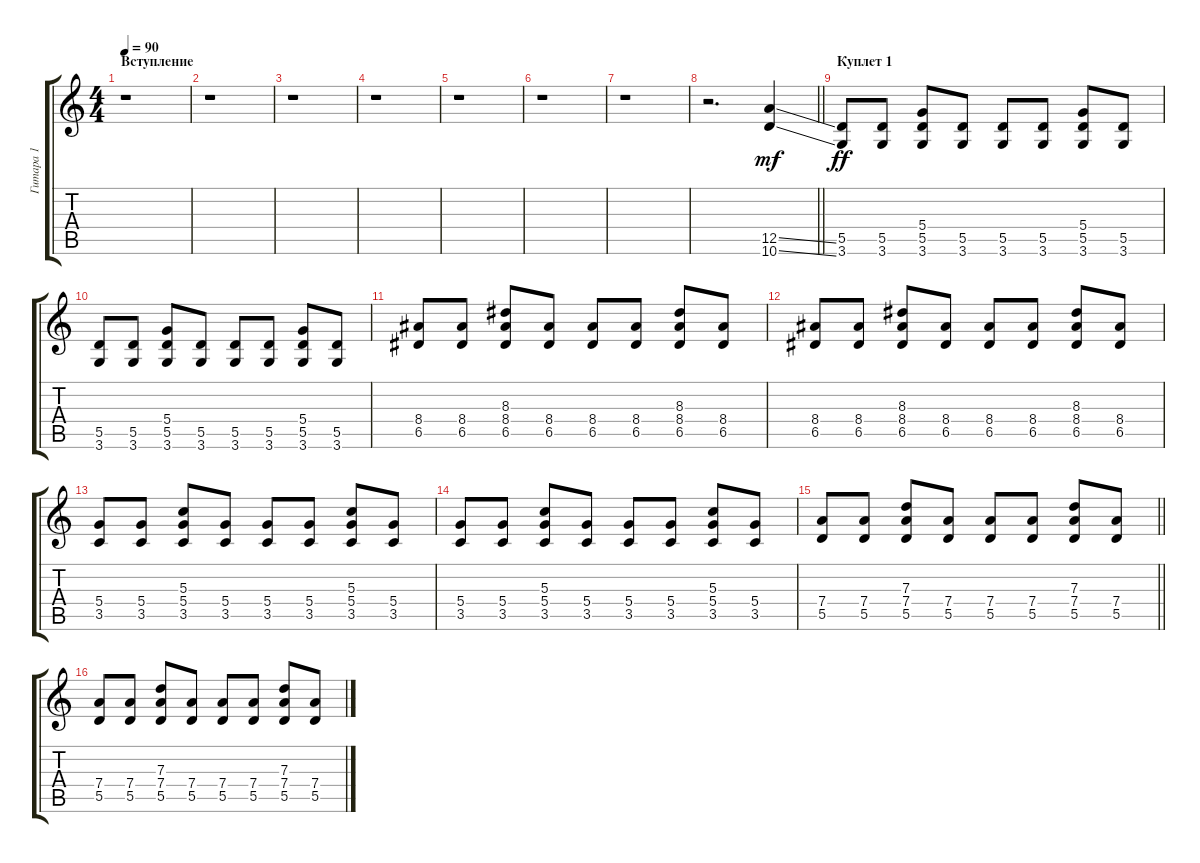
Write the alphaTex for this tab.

\track ("Гитара 1" "Гитара 1") {instrument distortionguitar}
\staff {score tabs}
\tuning (E4 B3 G3 D3 A2 E2) {hide}
\ts (4 4)
\section ("" "Вcтупление")
\tempo 90
\clef g2
\ks c
r.1{dy mf instrument distortionguitar} |
r.1 |
r.1 |
r.1 |
r.1 |
r.1 |
r.1 |
\barLineRight lightlight
r.2{d} (12.5{ss} 10.6{ss}).4 |
\section ("" "Куплет 1")
(5.5 3.6).8{dy ff} (5.5 3.6).8 (5.4 5.5 3.6).8 (5.5 3.6).8 (5.5 3.6).8 (5.5 3.6).8 (5.4 5.5 3.6).8 (5.5 3.6).8 |
(5.5 3.6).8 (5.5 3.6).8 (5.4 5.5 3.6).8 (5.5 3.6).8 (5.5 3.6).8 (5.5 3.6).8 (5.4 5.5 3.6).8 (5.5 3.6).8 |
(8.4 6.5).8 (8.4 6.5).8 (8.3 8.4 6.5).8 (8.4 6.5).8 (8.4 6.5).8 (8.4 6.5).8 (8.3 8.4 6.5).8 (8.4 6.5).8 |
(8.4 6.5).8 (8.4 6.5).8 (8.3 8.4 6.5).8 (8.4 6.5).8 (8.4 6.5).8 (8.4 6.5).8 (8.3 8.4 6.5).8 (8.4 6.5).8 |
(5.4 3.5).8 (5.4 3.5).8 (5.3 5.4 3.5).8 (5.4 3.5).8 (5.4 3.5).8 (5.4 3.5).8 (5.3 5.4 3.5).8 (5.4 3.5).8 |
(5.4 3.5).8 (5.4 3.5).8 (5.3 5.4 3.5).8 (5.4 3.5).8 (5.4 3.5).8 (5.4 3.5).8 (5.3 5.4 3.5).8 (5.4 3.5).8 |
\barLineRight lightlight
(7.4 5.5).8 (7.4 5.5).8 (7.3 7.4 5.5).8 (7.4 5.5).8 (7.4 5.5).8 (7.4 5.5).8 (7.3 7.4 5.5).8 (7.4 5.5).8 |
(7.4 5.5).8 (7.4 5.5).8 (7.3 7.4 5.5).8 (7.4 5.5).8 (7.4 5.5).8 (7.4 5.5).8 (7.3 7.4 5.5).8 (7.4 5.5).8
